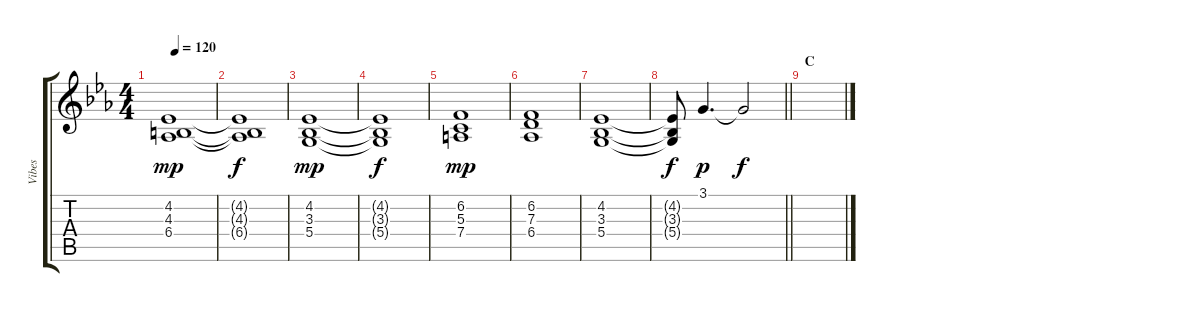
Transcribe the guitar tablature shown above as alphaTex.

\track ("Vibes" "Vibes") {instrument vibraphone bank 255}
\staff {score tabs}
\tuning (E4 B3 G3 D3 A2 E2) {hide}
\ts (4 4)
\tempo 120
\clef g2
\ks eb
(4.2 4.3 6.4).1{dy mp} |
(4.2{t} 4.3{t} 6.4{t}).1{dy f} |
(4.2 3.3 5.4).1{dy mp} |
(4.2{t} 3.3{t} 5.4{t}).1{dy f} |
(6.2 5.3 7.4).1{dy mp} |
(6.2 7.3 6.4).1 |
(4.2 3.3 5.4).1 |
\barLineRight lightlight
(4.2{t} 3.3{t} 5.4{t}).8{dy f} 3.1.4{d dy p} 3.1{t}.2{dy f} |
\section ("" "C")
